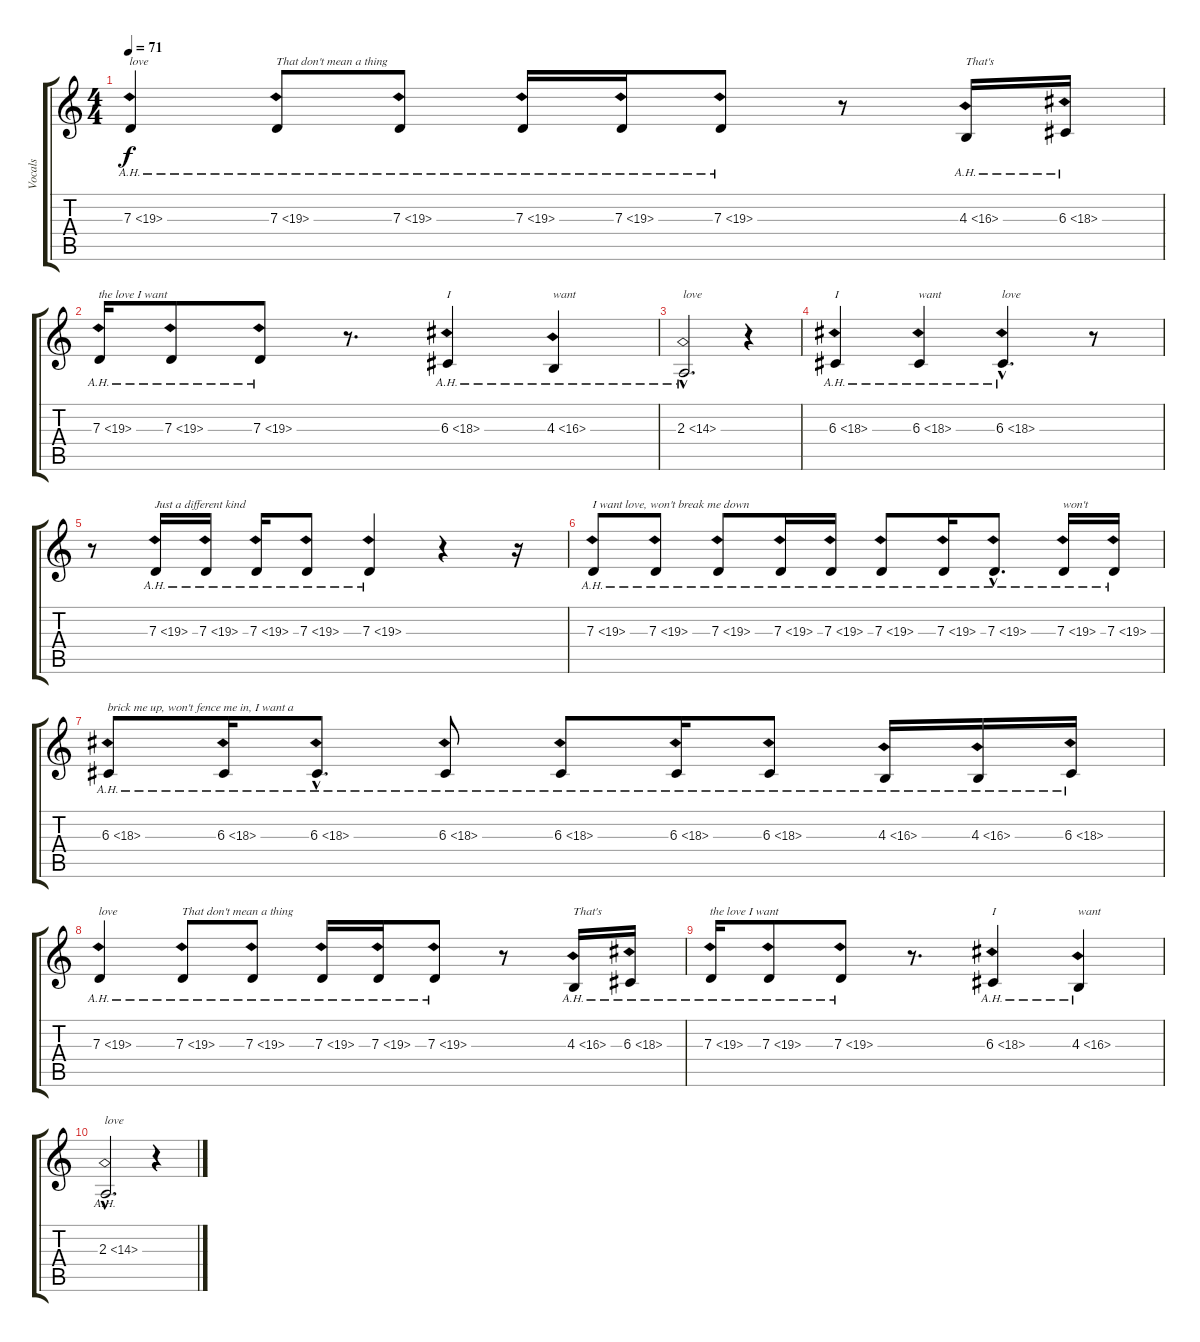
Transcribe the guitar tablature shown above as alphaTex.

\track ("Vocals" "Vocals") {instrument lead8bassandlead}
\staff {score tabs}
\tuning (E4 B3 G3 D3 A2 E2) {hide}
\ts (4 4)
\tempo 71
\clef g2
\ks c
7.3{ah 12}.4{txt "love" dy f} 7.3{ah 12}.8{txt "That don't mean a thing"} 7.3{ah 12}.8 7.3{ah 12}.16 7.3{ah 12}.16 7.3{ah 12}.8 r.8 4.3{ah 12}.16{txt "That's"} 6.3{ah 12}.16 |
7.3{ah 12}.16{txt "the love I want"} 7.3{ah 12}.8 7.3{ah 12}.8 r.8{d} 6.3{ah 12}.4{txt "I"} 4.3{ah 12}.4{txt "want"} |
2.3{ah 12 hac}.2{d txt "love" volume 5} r.4{volume 12} |
6.3{ah 12}.4{txt "I"} 6.3{ah 12}.4{txt "want"} 6.3{ah 12 hac}.4{d txt "love"} r.8 |
r.8 7.3{ah 12}.16{txt "Just a different kind"} 7.3{ah 12}.16 7.3{ah 12}.16 7.3{ah 12}.8 7.3{ah 12}.4 r.4 r.16 |
7.3{ah 12}.8{txt "I want love, won't break me down"} 7.3{ah 12}.8 7.3{ah 12}.8 7.3{ah 12}.16 7.3{ah 12}.16 7.3{ah 12}.8 7.3{ah 12}.16 7.3{ah 12 hac}.8{d} 7.3{ah 12}.16{txt "won't"} 7.3{ah 12}.16 |
6.3{ah 12}.8{txt "brick me up, won't fence me in, I want a"} 6.3{ah 12}.16 6.3{ah 12 hac}.8{d} 6.3{ah 12}.8 6.3{ah 12}.8 6.3{ah 12}.16 6.3{ah 12}.8 4.3{ah 12}.16 4.3{ah 12}.16 6.3{ah 12}.16 |
7.3{ah 12}.4{txt "love"} 7.3{ah 12}.8{txt "That don't mean a thing"} 7.3{ah 12}.8 7.3{ah 12}.16 7.3{ah 12}.16 7.3{ah 12}.8 r.8 4.3{ah 12}.16{txt "That's"} 6.3{ah 12}.16 |
7.3{ah 12}.16{txt "the love I want"} 7.3{ah 12}.8 7.3{ah 12}.8 r.8{d} 6.3{ah 12}.4{txt "I"} 4.3{ah 12}.4{txt "want"} |
2.3{ah 12 hac}.2{d txt "love" volume 5} r.4{volume 12}
